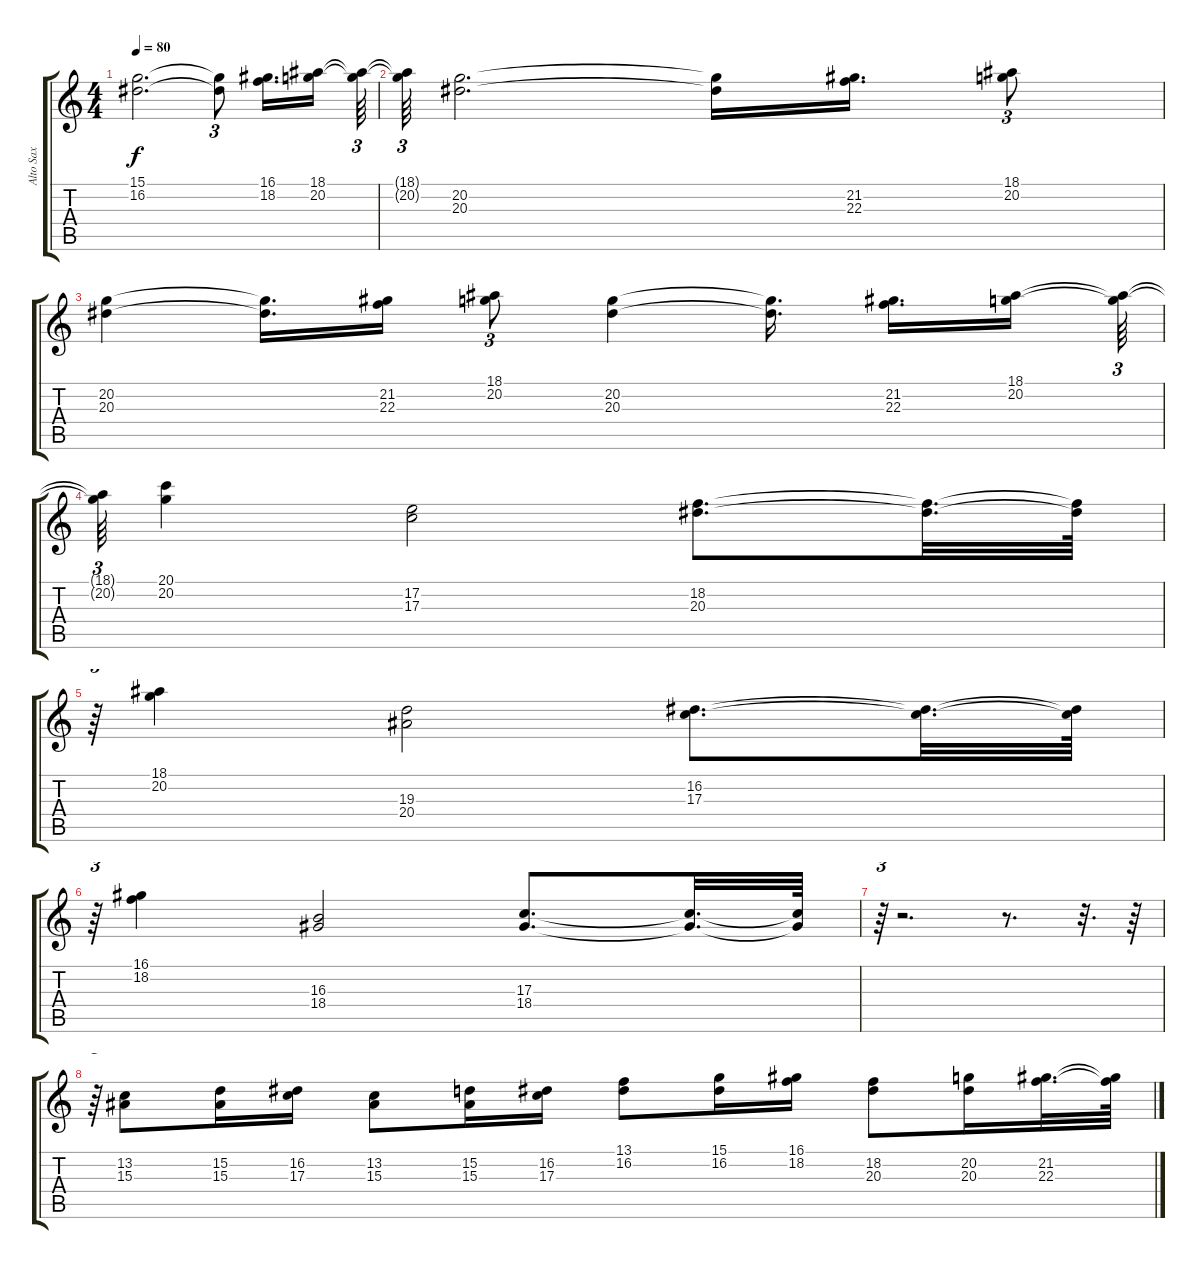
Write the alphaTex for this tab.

\track ("Alto Sax" "Alto Sax") {instrument clarinet}
\staff {score tabs}
\tuning (E4 B3 G3 D3 A2 E2) {hide}
\ts (4 4)
\tempo 80
\clef g2
\ks c
(15.1{t} 16.2{t}).2{d dy f} (15.1{t} 16.2{t}).8{tu (3 2)} (16.1 18.2).16{d} (18.1 20.2).16{beam splitsecondary} (18.1{t} 20.2{t}).64{tu (3 2)} |
(18.1{t} 20.2{t}).64{tu (3 2)} (20.2 20.3).2{d} (20.2{t} 20.3{t}).16 (21.2 22.3).16{d} (18.1 20.2).8{tu (3 2)} |
(20.2 20.3).4 (20.2{t} 20.3{t}).16{d} (21.2 22.3).16 (18.1 20.2).8{tu (3 2)} (20.2 20.3).4 (20.2{t} 20.3{t}).16{d} (21.2 22.3).16{d} (18.1 20.2).16{beam splitsecondary} (18.1{t} 20.2{t}).64{tu (3 2)} |
(18.1{t} 20.2{t}).64{tu (3 2)} (20.1 20.2).4 (17.2 17.3).2 (18.2 20.3).8{d} (18.2{t} 20.3{t}).32{d} (18.2{t} 20.3{t}).64 |
r.64{tu (3 2)} (18.1 20.2).4 (19.3 20.4).2 (16.2 17.3).8{d} (16.2{t} 17.3{t}).32{d} (16.2{t} 17.3{t}).64 |
r.64{tu (3 2)} (16.1 18.2).4 (16.3 18.4).2 (17.3 18.4).8{d} (17.3{t} 18.4{t}).32{d} (17.3{t} 18.4{t}).64 |
r.64{tu (3 2)} r.2{d} r.8{d} r.32{d} r.64 |
r.64{tu (3 2)} (13.2 15.3).8 (15.2 15.3).16 (16.2 17.3).16 (13.2 15.3).8 (15.2 15.3).16 (16.2 17.3).16 (13.1 16.2).8 (15.1 16.2).16 (16.1 18.2).16 (18.2 20.3).8 (20.2 20.3).16 (21.2 22.3).32{d} (21.2{t} 22.3{t}).64
